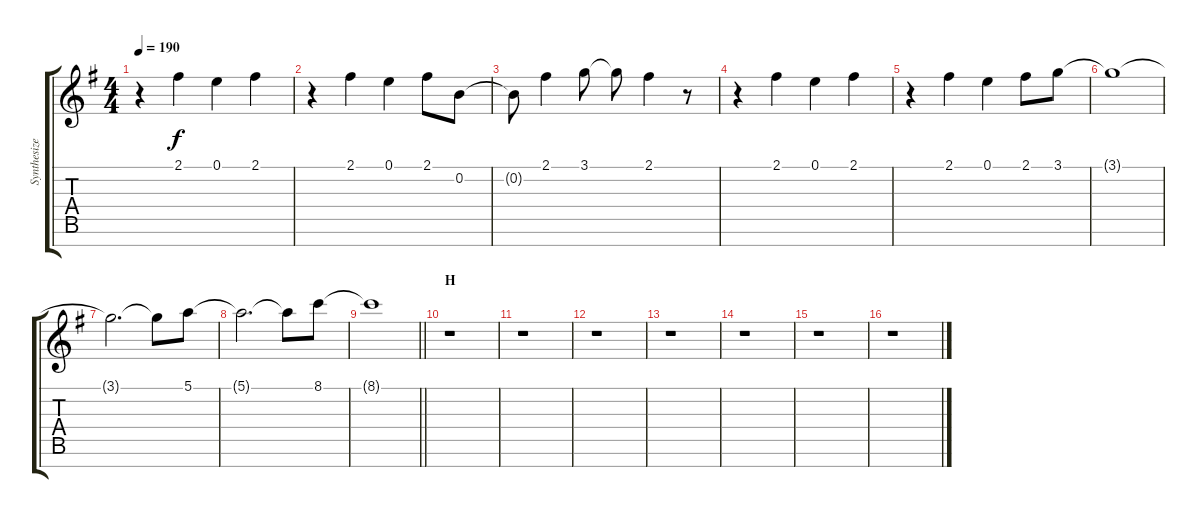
\track ("Synthesizer" "Synthesize") {instrument fx5brightness}
\staff {score tabs}
\tuning (E5 B4 G4 D4 A3 E3 B2) {hide}
\ts (4 4)
\tempo 190
\clef g2
\ks g
r.4{dy f} 2.1.4 0.1.4 2.1.4 |
r.4 2.1.4 0.1.4 2.1.8 0.2.8 |
0.2{t}.8 2.1.4 3.1.8 3.1{t}.8 2.1.4 r.8 |
r.4 2.1.4 0.1.4 2.1.4 |
r.4 2.1.4 0.1.4 2.1.8 3.1.8 |
3.1{t}.1 |
3.1{t}.2{d} 3.1{t}.8 5.1.8 |
5.1{t}.2{d} 5.1{t}.8 8.1.8 |
\barLineRight lightlight
8.1{t}.1 |
\section ("" "H")
r.1 |
r.1 |
r.1 |
r.1 |
r.1 |
r.1 |
r.1
